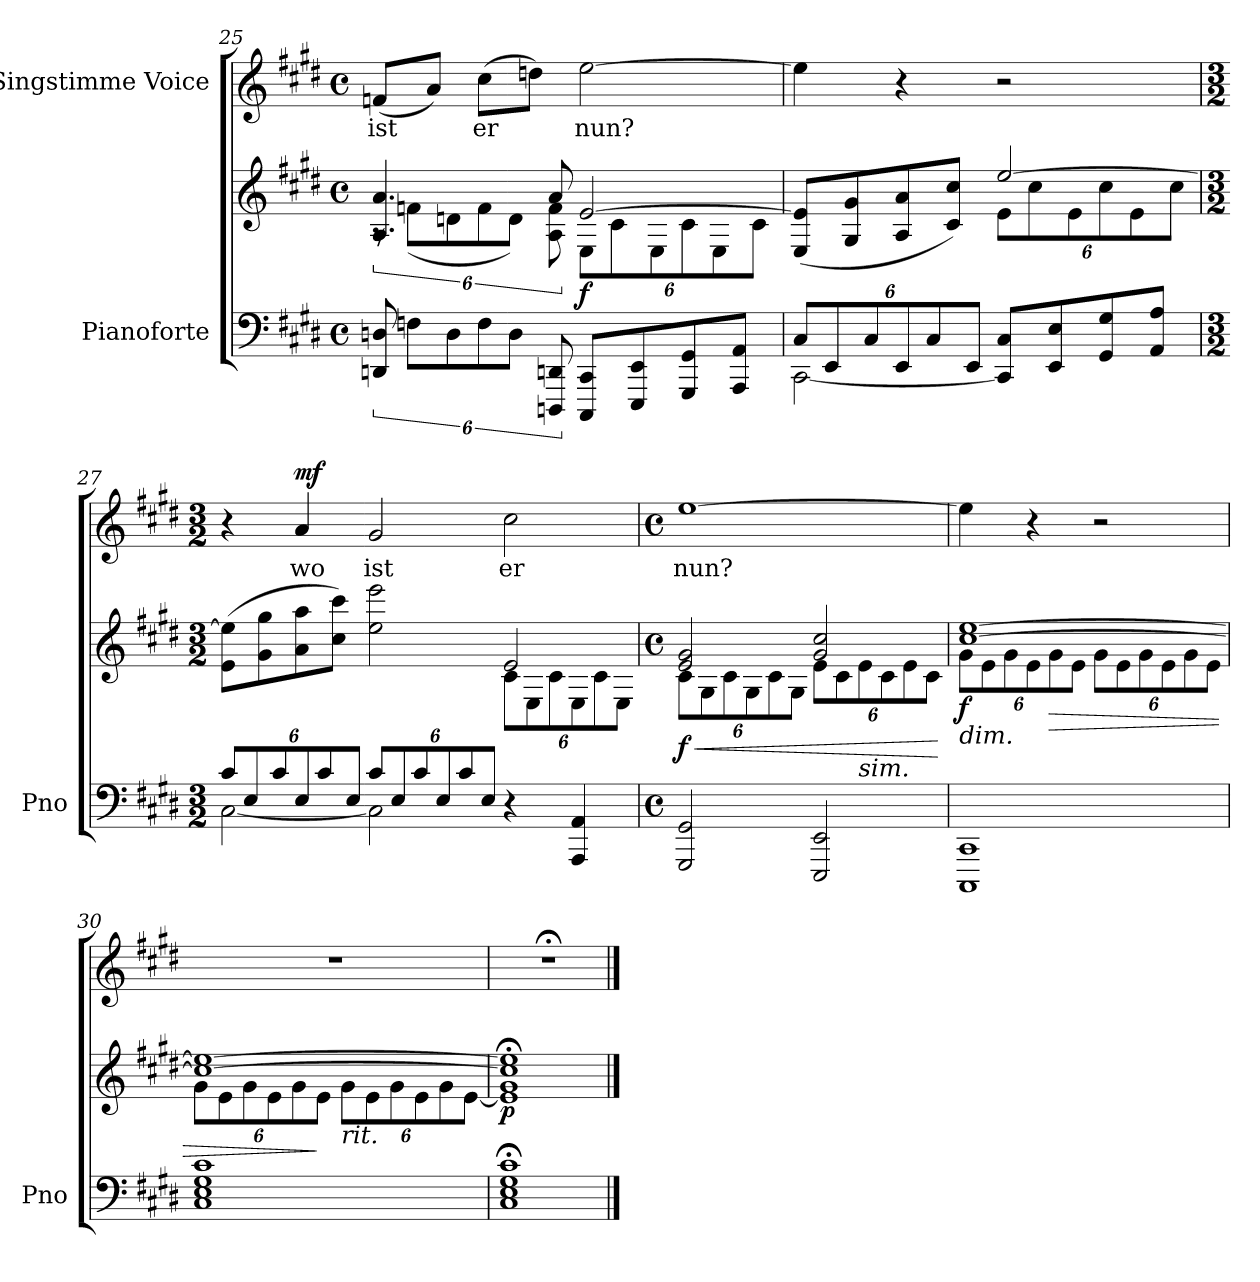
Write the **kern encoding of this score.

**kern	**kern	**dynam	**kern	**text	**dynam
*part2	*part2	*part2	*part1	*part1	*part1
*staff3	*staff2	*staff2/3	*staff1	*staff1	*staff1
*I"Pianoforte	*	*	*I"Singstimme Voice	*	*
*I'Pno	*	*	*	*	*
*clefF4	*clefG2	*	*clefG2	*	*
*k[f#c#g#d#]	*k[f#c#g#d#]	*	*k[f#c#g#d#]	*	*
*M4/4	*M4/4	*	*M4/4	*	*
*met(c)	*met(c)	*	*met(c)	*	*
=25	=25	=25	=25	=25	=25
*	*^	*	*	*	*
*	*Xtuplet	*tuplet	*	*	*	*
!	!	!	!	!	!LO:LY:b	!
12DDn/ 12Dn/	6.A/ 6.a/	12rA	.	(<8fn/L	ist	.
12Fn\L	.	(<12fn\L	.	.	.	.
.	.	.	.	8a/J)	.	.
12D\	.	12dn\	.	.	.	.
!	!	!	!	!	!LO:LY:b	!
12F\	12rffyy	12f\	.	(>8cc#\L	er	.
12D\J	12rffyy	12d\J)	.	.	.	.
.	.	.	.	8ddn\J)	.	.
12DDDn/ 12DDn/	12a/	12A\ 12f\	.	.	.	.
*	*	*Xbrackettup	*	*	*	*
!	!	!	!LO:DY:a=2	!	!LO:LY:b	!
8CCC#/ 8CC#/L	[2e/	12E\L	f	[2ee\	nun?	.
.	.	12c#\	.	.	.	.
8EEE/ 8EE/	.	.	.	.	.	.
.	.	12E\	.	.	.	.
8GGG#/ 8GG#/	.	12c#\	.	.	.	.
.	.	12E\	.	.	.	.
8AAA/ 8AA/J	.	.	.	.	.	.
.	.	12c#\J	.	.	.	.
!!LO:LB:g=z
=26	=26	=26	=26	=26	=26	=26
*Xbrackettup	*	*	*	*	*	*
*^	*	*	*	*	*	*
12C#/L	[2CC#\	(<8E/ 8e/]L	2ryy	.	4ee\]	.	.
12EE/	.	.	.	.	.	.	.
.	.	8G#/ 8g#/	.	.	.	.	.
12C#/	.	.	.	.	.	.	.
12EE/	.	8A/ 8a/	.	.	4r	.	.
12C#/	.	.	.	.	.	.	.
.	.	8c#/ 8cc#/J)	.	.	.	.	.
12EE/J	.	.	.	.	.	.	.
8CC#/] 8C#/L	2ryy	[2ee/	12e\L	.	2r	.	.
.	.	.	12cc#\	.	.	.	.
8EE/ 8E/	.	.	.	.	.	.	.
.	.	.	12e\	.	.	.	.
8GG#/ 8G#/	.	.	12cc#\	.	.	.	.
.	.	.	12e\	.	.	.	.
8AA/ 8A/J	.	.	.	.	.	.	.
.	.	.	12cc#\J	.	.	.	.
=27	=27	=27	=27	=27	=27	=27	=27
*M3/2	*	*M3/2	*	*	*M3/2	*	*
12c#/L	[2C#\	(>8e\ 8ee\]L	1ryy	.	4r	.	.
12E/	.	.	.	.	.	.	.
.	.	8g#\ 8gg#\	.	.	.	.	.
12c#/	.	.	.	.	.	.	.
!	!	!	!	!	!	!LO:LY:b	!LO:DY:a
12E/	.	8a\ 8aa\	.	.	4a/	wo	mf
12c#/	.	.	.	.	.	.	.
.	.	8cc#\ 8ccc#\J)	.	.	.	.	.
12E/J	.	.	.	.	.	.	.
!	!	!	!	!	!	!LO:LY:b	!
12c#/L	2C#\]	2ee\ 2eee\	.	.	2g#/	ist	.
12E/	.	.	.	.	.	.	.
12c#/	.	.	.	.	.	.	.
12E/	.	.	.	.	.	.	.
12c#/	.	.	.	.	.	.	.
12E/J	.	.	.	.	.	.	.
!	!	!	!	!	!	!LO:LY:b	!
4r	2ryy	2e/	12c#\L	.	2cc#\	er	.
.	.	.	12E\	.	.	.	.
.	.	.	12c#\	.	.	.	.
4AAA/ 4AA/	.	.	12E\	.	.	.	.
.	.	.	12c#\	.	.	.	.
.	.	.	12E\J	.	.	.	.
*v	*v	*	*	*	*	*	*
!!LO:LB:g=z
=28	=28	=28	=28	=28	=28	=28
*M4/4	*M4/4	*	*	*M4/4	*	*
*met(c)	*met(c)	*	*	*met(c)	*	*
!	!	!	!LO:HP:b	!	!LO:LY:b	!
!	!	!	!LO:DY:n=1:b	!	!	!
2GGG#/ 2GG#/	2e/ 2g#/	12c#\L	< f	[1ee	nun?	.
.	.	12G#\	.	.	.	.
.	.	12c#\	.	.	.	.
.	.	12G#\	.	.	.	.
.	.	12c#\	.	.	.	.
.	.	12G#\J	.	.	.	.
2EEE/ 2EE/	2g#/ 2cc#/	12e\L	.	.	.	.
.	.	12c#\	.	.	.	.
!	!	!LO:TX:b:i:t=sim.	!	!	!	!
.	.	12e\	.	.	.	.
.	.	12c#\	.	.	.	.
.	.	12e\	.	.	.	.
.	.	12c#\J	.	.	.	.
*	*v	*v	*	*	*	*
.	.	[	.	.	.
=29	=29	=29	=29	=29	=29
*	*^	*	*	*	*
!	!LO:TX:b:i:t=dim.	!	!	!	!	!
!	!	!	!LO:DY:b	!	!	!
1CCC# 1CC#	[1cc# [1ee	12g#\L	f	4ee\]	.	.
.	.	12e\	.	.	.	.
.	.	12g#\	.	.	.	.
.	.	12e\	.	4r	.	.
!	!	!	!LO:HP:b	!	!	!
.	.	12g#\	>	.	.	.
.	.	12e\J	.	.	.	.
.	.	12g#\L	.	2r	.	.
.	.	12e\	.	.	.	.
.	.	12g#\	.	.	.	.
.	.	12e\	.	.	.	.
.	.	12g#\	.	.	.	.
.	.	12e\J	.	.	.	.
=30	=30	=30	=30	=30	=30	=30
*	*	*	*	*MM90	*	*
*	*	*	*	*^	*	*
*	*	*	*	*	*^	*	*
1C# 1E 1G# 1c#	1cc#_ 1ee_	12g#\L	.	1r	4ryy	2ryy	.	.
.	.	12e\	.	.	.	.	.	.
.	.	12g#\	.	.	.	.	.	.
*	*	*	*	*MM80	*	*	*	*
.	.	12e\	.	.	2.ryy	.	.	.
.	.	12g#\	.	.	.	.	.	.
.	.	12e\J	]	.	.	.	.	.
*	*	*	*	*MM70	*	*	*	*
!	!	!LO:TX:b:i:t=rit.	!	!	!	!	!	!
.	.	12g#\L	.	.	.	2ryy	.	.
.	.	12e\	.	.	.	.	.	.
.	.	12g#\	.	.	.	.	.	.
.	.	12e\	.	.	.	.	.	.
.	.	12g#\	.	.	.	.	.	.
.	.	[12e\J	.	.	.	.	.	.
=31	=31	=31	=31	=31	=31	=31	=31	=31
!	!	!	!LO:DY:b	!	!	!	!	!
*	*	*	*	*v	*v	*v	*	*
1C#; 1E; 1G#; 1c#;	1cc#];< 1ee];<	1e] 1g#	p	1r;<	.	.
*	*v	*v	*	*	*	*
==	==	==	==	==	==
*-	*-	*-	*-	*-	*-
